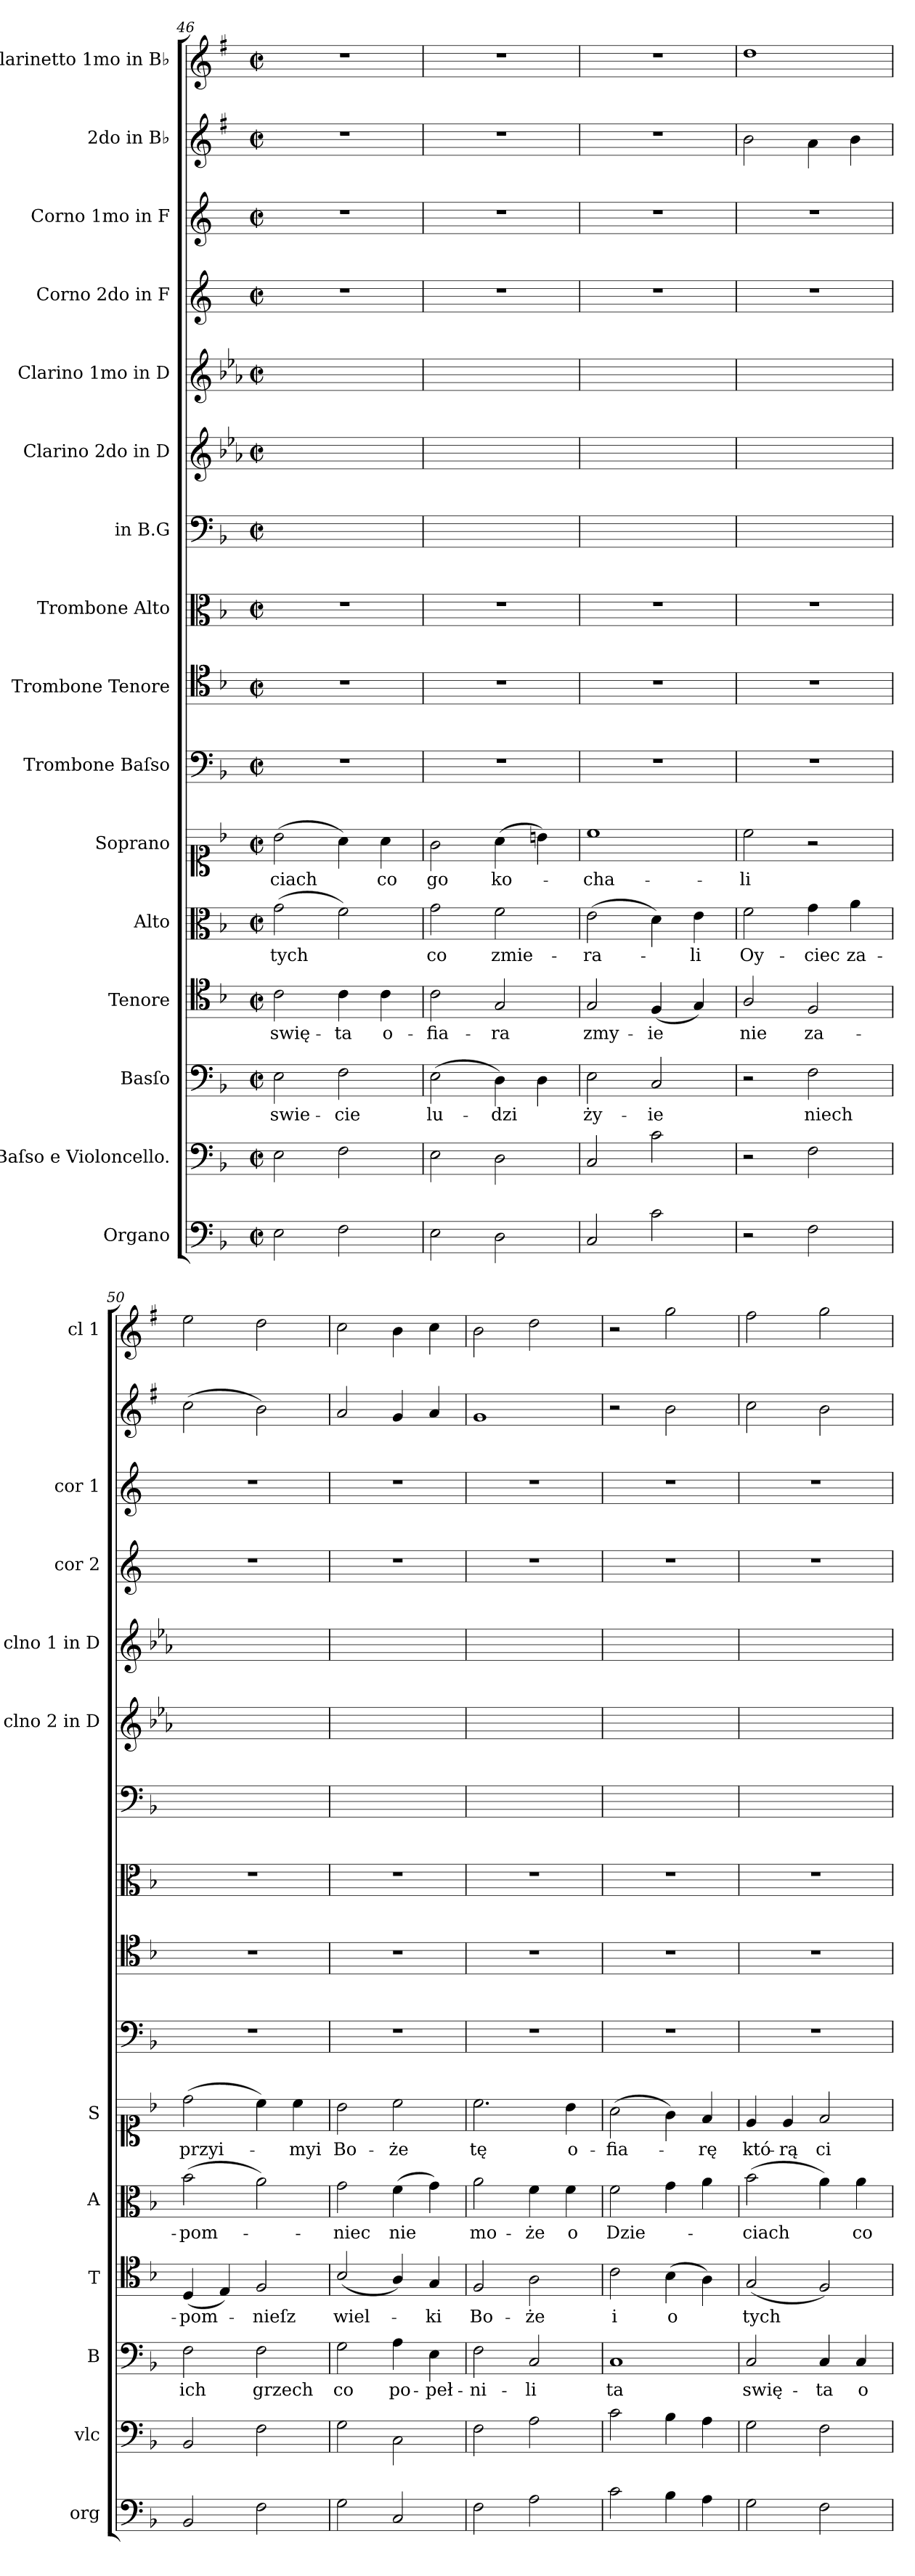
**kern	**kern	**kern	**text	**kern	**text	**kern	**text	**kern	**text	**kern	**kern	**kern	**kern	**kern	**kern	**kern	**kern	**kern	**dynam	**kern	**dynam
*part16	*part15	*part14	*part14	*part13	*part13	*part12	*part12	*part11	*part11	*part10	*part9	*part8	*part7	*part6	*part5	*part4	*part3	*part2	*part2	*part1	*part1
*staff16	*staff15	*staff14	*staff14	*staff13	*staff13	*staff12	*staff12	*staff11	*staff11	*staff10	*staff9	*staff8	*staff7	*staff6	*staff5	*staff4	*staff3	*staff2	*staff2	*staff1	*staff1
*I"Organo	*I"Baſso e Violoncello.	*I"Basſo	*	*I"Tenore	*	*I"Alto	*	*I"Soprano	*	*I"Trombone Baſso	*I"Trombone Tenore	*I"Trombone Alto	*I"in B.G	*I"Clarino 2do in D	*I"Clarino 1mo in D	*I"Corno 2do in F	*I"Corno 1mo in F	*I"2do in B♭	*	*I"Clarinetto 1mo in B♭	*
*I'org	*I'vlc	*I'B	*	*I'T	*	*I'A	*	*I'S	*	*	*	*	*	*I'clno 2 in D	*I'clno 1 in D	*I'cor 2	*I'cor 1	*	*	*I'cl 1	*
*clefF4	*clefF4	*clefF4	*	*clefC4	*	*clefC3	*	*clefC1	*	*clefF4	*clefC4	*clefC3	*clefF4	*clefG2	*clefG2	*clefG2	*clefG2	*clefG2	*	*clefG2	*
*	*	*	*	*	*	*	*	*	*	*	*	*	*	*ITrd-1c-2	*ITrd-1c-2	*ITrd4c7	*ITrd4c7	*ITrd1c2	*	*ITrd1c2	*
*k[b-]	*k[b-]	*k[b-]	*	*k[b-]	*	*k[b-]	*	*k[b-]	*	*k[b-]	*k[b-]	*k[b-]	*k[b-]	*k[b-]	*k[b-]	*k[b-]	*k[b-]	*k[b-]	*	*k[b-]	*
*M2/2	*M2/2	*M2/2	*	*M2/2	*	*M2/2	*	*M2/2	*	*M2/2	*M2/2	*M2/2	*M2/2	*M2/2	*M2/2	*M2/2	*M2/2	*M2/2	*	*M2/2	*
*met(c|)	*met(c|)	*met(c|)	*	*met(c|)	*	*met(c|)	*	*met(c|)	*	*met(c|)	*met(c|)	*met(c|)	*met(c|)	*met(c|)	*met(c|)	*met(c|)	*met(c|)	*met(c|)	*	*met(c|)	*
=46	=46	=46	=46	=46	=46	=46	=46	=46	=46	=46	=46	=46	=46	=46	=46	=46	=46	=46	=46	=46	=46
2E\	2E\	2E\	swie-	2c\	swię-	(2g\	tych	(2b-\	-ciach	1r	1r	1r	1ryy	1ryy	1ryy	1r	1r	1r	.	1r	.
2F\	2F\	2F\	-cie	4c\	-ta	2f\)	.	4a\)	.	.	.	.	.	.	.	.	.	.	.	.	.
.	.	.	.	4c\	o-	.	.	4a\	co	.	.	.	.	.	.	.	.	.	.	.	.
=47	=47	=47	=47	=47	=47	=47	=47	=47	=47	=47	=47	=47	=47	=47	=47	=47	=47	=47	=47	=47	=47
2E\	2E\	(2E\	lu-	2c\	-fia-	2g\	co	2g\	go	1r	1r	1r	1ryy	1ryy	1ryy	1r	1r	1r	.	1r	.
2D\	2D\	4D\)	-dzi	2G/	-ra	2f\	zmie-	(4a\	ko-	.	.	.	.	.	.	.	.	.	.	.	.
.	.	4D\	.	.	.	.	.	4bn\)	.	.	.	.	.	.	.	.	.	.	.	.	.
=48	=48	=48	=48	=48	=48	=48	=48	=48	=48	=48	=48	=48	=48	=48	=48	=48	=48	=48	=48	=48	=48
2C/	2C/	2E\	ży-	2G/	zmy-	(2e\	-ra-	1cc\	-cha-	1r	1r	1r	1ryy	1ryy	1ryy	1r	1r	1r	.	1r	.
2c\	2c\	2C/	-ie	(4F/	-ie	4d\)	.	.	.	.	.	.	.	.	.	.	.	.	.	.	.
.	.	.	.	4G/)	.	4e\	-li	.	.	.	.	.	.	.	.	.	.	.	.	.	.
=49	=49	=49	=49	=49	=49	=49	=49	=49	=49	=49	=49	=49	=49	=49	=49	=49	=49	=49	=49	=49	=49
!	!	!	!	!	!	!	!	!	!	!	!	!	!	!	!	!	!	!	!LO:DY:rj	!	!
2r	2r	2r	.	2A/	nie	2f\	Oy-	2cc\	-li	1r	1r	1r	1ryy	1ryy	1ryy	1r	1r	2a\	po	1cc\	po
2F\	2F\	2F\	niech	2F/	za-	4g\	-ciec	2r	.	.	.	.	.	.	.	.	.	4g\	.	.	.
.	.	.	.	.	.	4a\	za-	.	.	.	.	.	.	.	.	.	.	4a\	.	.	.
=50	=50	=50	=50	=50	=50	=50	=50	=50	=50	=50	=50	=50	=50	=50	=50	=50	=50	=50	=50	=50	=50
2BB-/	2BB-/	2F\	ich	(4D/	-pom-	(2b-\	-pom-	(2dd\	przyi-	1r	1r	1r	1ryy	1ryy	1ryy	1r	1r	(2b-\	.	2dd\	.
.	.	.	.	4E/)	.	.	.	.	.	.	.	.	.	.	.	.	.	.	.	.	.
2F\	2F\	2F\	grzech	2F/	-nieſz	2a\)	.	4cc\)	.	.	.	.	.	.	.	.	.	2a\)	.	2cc\	.
.	.	.	.	.	.	.	.	4cc\	-myi	.	.	.	.	.	.	.	.	.	.	.	.
=51	=51	=51	=51	=51	=51	=51	=51	=51	=51	=51	=51	=51	=51	=51	=51	=51	=51	=51	=51	=51	=51
2G\	2G\	2G\	co	(2B-/	wiel-	2g\	-niec	2b-\	Bo-	1r	1r	1r	1ryy	1ryy	1ryy	1r	1r	2g/	.	2b-\	.
2C/	2C\	4A\	po-	4A/)	.	(4f\	nie	2cc\	-że	.	.	.	.	.	.	.	.	4f/	.	4a\	.
.	.	4E\	-peł-	4G/	-ki	4g\)	.	.	.	.	.	.	.	.	.	.	.	4g/	.	4b-\	.
=52	=52	=52	=52	=52	=52	=52	=52	=52	=52	=52	=52	=52	=52	=52	=52	=52	=52	=52	=52	=52	=52
2F\	2F\	2F\	-ni-	2F/	Bo-	2a\	mo-	2.cc\	tę	1r	1r	1r	1ryy	1ryy	1ryy	1r	1r	1f/	.	2a\	.
2A\	2A\	2C/	-li	2A\	-że	4f\	-że	.	.	.	.	.	.	.	.	.	.	.	.	2cc\	.
.	.	.	.	.	.	4f\	o	4b-\	o-	.	.	.	.	.	.	.	.	.	.	.	.
=53	=53	=53	=53	=53	=53	=53	=53	=53	=53	=53	=53	=53	=53	=53	=53	=53	=53	=53	=53	=53	=53
2c\	2c\	1C/	ta	2c\	i	2f\	Dzie-	(2a\	-fia-	1r	1r	1r	1ryy	1ryy	1ryy	1r	1r	2r	.	2r	.
4B-\	4B-\	.	.	(4B-\	o	4g\	.	4g\)	.	.	.	.	.	.	.	.	.	2a\	.	2ff\	.
4A\	4A\	.	.	4A\)	.	4a\	.	4f/	-rę	.	.	.	.	.	.	.	.	.	.	.	.
=54	=54	=54	=54	=54	=54	=54	=54	=54	=54	=54	=54	=54	=54	=54	=54	=54	=54	=54	=54	=54	=54
2G\	2G\	2C/	swię-	(2G/	tych	(2b-\	-ciach	4e/	któ-	1r	1r	1r	1ryy	1ryy	1ryy	1r	1r	2b-\	.	2ee\	.
.	.	.	.	.	.	.	.	4e/	-rą	.	.	.	.	.	.	.	.	.	.	.	.
2F\	2F\	4C/	-ta	2F/)	.	4a\)	.	2f/	ci	.	.	.	.	.	.	.	.	2a\	.	2ff\	.
.	.	4C/	o-	.	.	4a\	co	.	.	.	.	.	.	.	.	.	.	.	.	.	.
=	=	=	=	=	=	=	=	=	=	=	=	=	=	=	=	=	=	=	=	=	=
*-	*-	*-	*-	*-	*-	*-	*-	*-	*-	*-	*-	*-	*-	*-	*-	*-	*-	*-	*-	*-	*-
